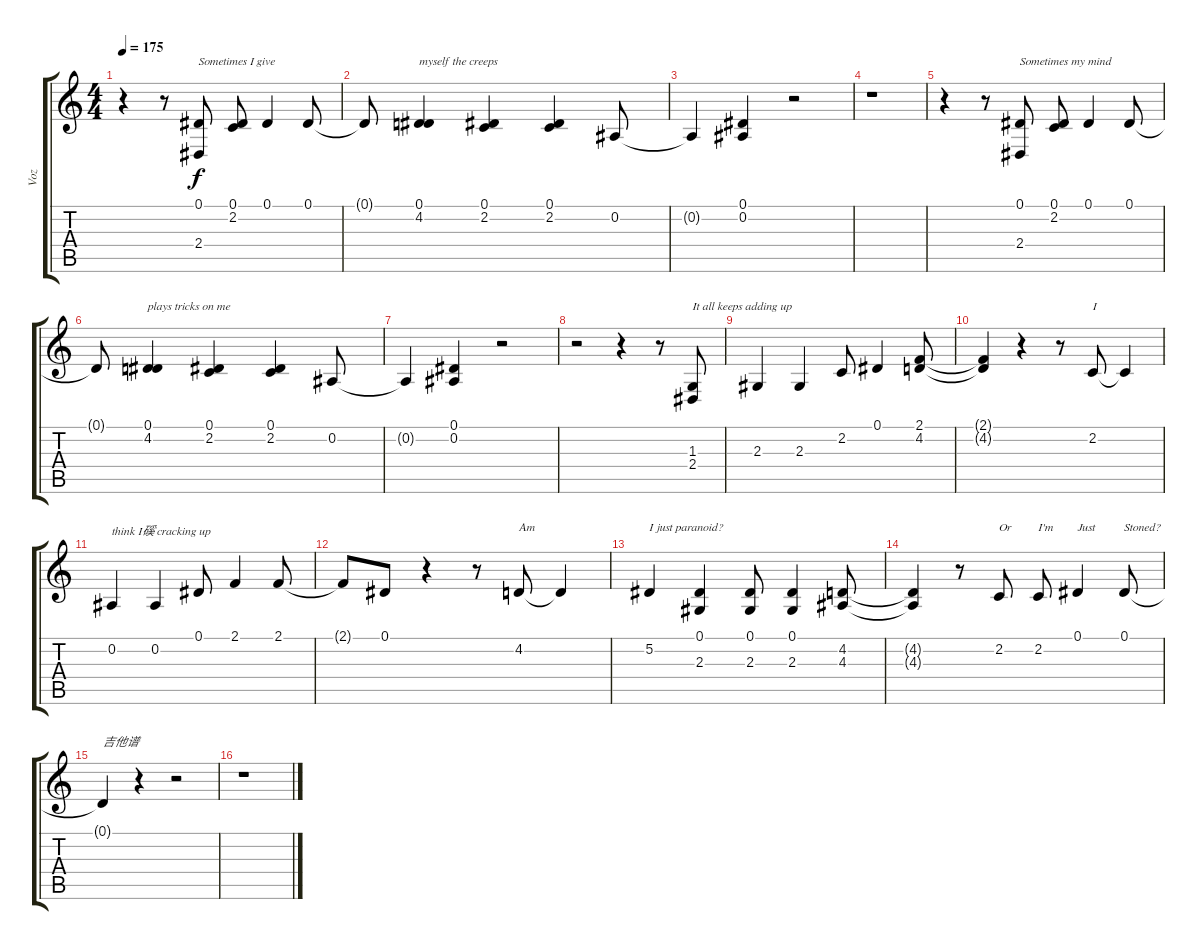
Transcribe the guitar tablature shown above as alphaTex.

\track ("Voz" "Voz") {instrument tenorsax}
\staff {score tabs}
\tuning (Eb4 Bb3 Gb3 Db3 Ab2 Eb2) {hide}
\ts (4 4)
\tempo 175
\clef g2
\ks c
r.4{dy f} r.8 (0.1 2.4).8{txt "Sometimes I give "} (0.1 2.2).8 0.1.4 0.1.8 |
0.1{t}.8 (0.1 4.2).4{txt "myself the creeps "} (0.1 2.2).4 (0.1 2.2).4 0.2.8 |
0.2{t}.4 (0.1 0.2).4 r.2 |
r.1 |
r.4 r.8 (0.1 2.4).8{txt "Sometimes my mind "} (0.1 2.2).8 0.1.4 0.1.8 |
0.1{t}.8 (0.1 4.2).4{txt "plays tricks on me "} (0.1 2.2).4 (0.1 2.2).4 0.2.8 |
0.2{t}.4 (0.1 0.2).4 r.2 |
r.2 r.4 r.8 (1.3 2.4).8{txt "It all keeps adding up "} |
2.3.4 2.3.4 2.2.8 0.1.4 (2.1 4.2).8 |
(2.1{t} 4.2{t}).4 r.4 r.8 2.2.8{txt "I"} 2.2{t}.4 |
0.2.4{txt "think I磎 cracking up "} 0.2.4 0.1.8 2.1.4 2.1.8 |
2.1{t}.8 0.1.8 r.4 r.8 4.2.8{txt "Am"} 4.2{t}.4 |
5.2.4{txt "I just paranoid? "} (0.1 2.3).4 (0.1 2.3).8 (0.1 2.3).4 (4.2 4.3).8 |
(4.2{t} 4.3{t}).4 r.8 2.2.8{txt "Or"} 2.2.8{txt "I'm"} 0.1.4{txt "Just"} 0.1.8{txt "Stoned?"} |
0.1{t}.4{txt "吉他谱"} r.4 r.2 |
r.1
